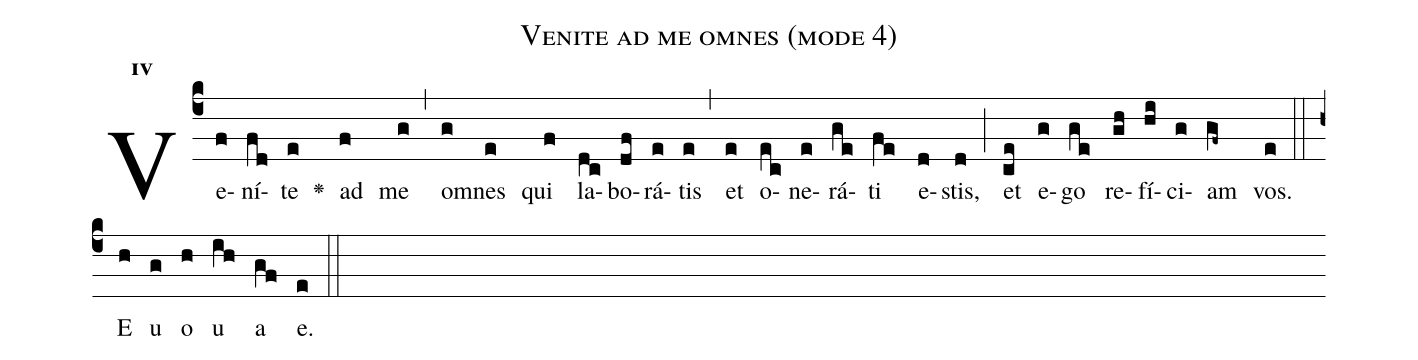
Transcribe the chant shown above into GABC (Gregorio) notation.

name:Venite ad me omnes (mode 4);
office-part:Antiphona;
mode:4;
%%
initial-style: 1;
name: Venite ad me omnes;
book: Antiphonae & Responsoria/Tomus IV, p. 190;
occasion: Sacratissimi cordis Iesu;
office-part: Laudes Ant 2;
user-notes: ;
commentary: ;
annotation: 4e;
centering-scheme: english;
fontsize: 12;
font: OFLSortsMillGoudy;
height: 11;
width: 4.5;
%%
(c4)Ve(f)ní(fd)te(e) <v>\greheightstar</v>() ad(f) me(g) (,) om(g)nes(e) qui(f) la(dc)bo(df)rá(e)tis(e) (,) et(e) o(ec)ne(e)rá(ge)ti(fe) e(d)stis,(d) (;) et(ce) e(g)go(ge) re(gh)fí(hi)ci(g)am(gf~) vos.(e) (::)
E(h) u(g) o(h) u(ih) a(gf) e.(e) (::)
